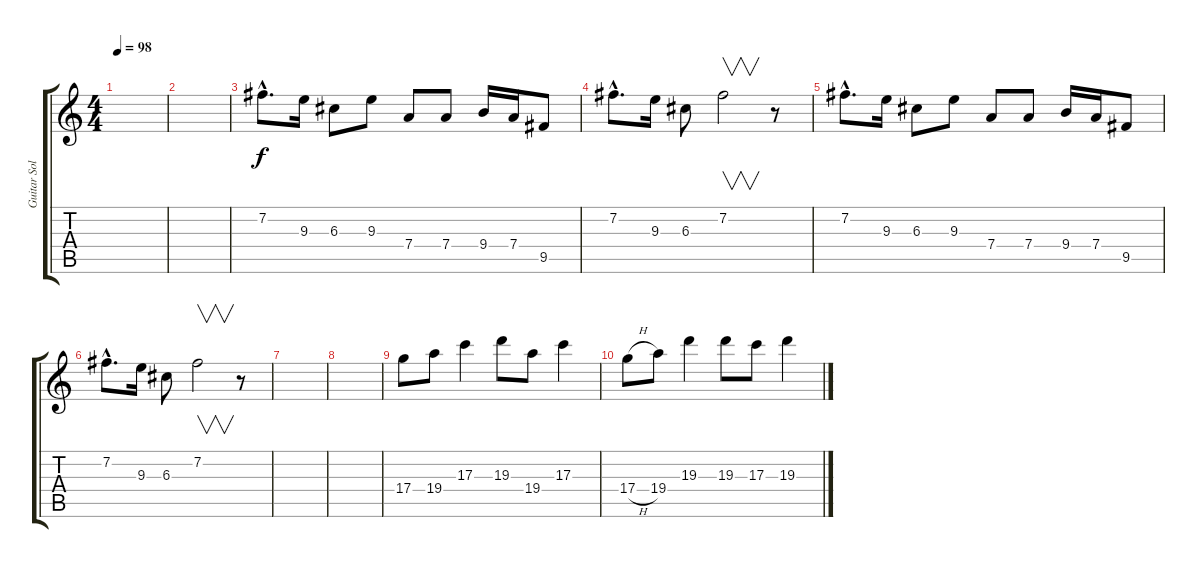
\track ("Guitar Solo backup" "Guitar Sol") {instrument distortionguitar}
\staff {score tabs}
\tuning (E4 B3 G3 D3 A2 E2) {hide}
\ts (4 4)
\tempo 98
\clef g2
\ks c
|
|
7.2{hac}.8{d} 9.3.16 6.3.8 9.3.8 7.4.8 7.4.8 9.4.16 7.4.16 9.5.8 |
7.2{hac}.8{d} 9.3.16 6.3.8 7.2.2{v} r.8 |
7.2{hac}.8{d} 9.3.16 6.3.8 9.3.8 7.4.8 7.4.8 9.4.16 7.4.16 9.5.8 |
7.2{hac}.8{d} 9.3.16 6.3.8 7.2.2{v} r.8 |
|
|
17.4.8 19.4.8 17.3.4 19.3.8 19.4.8 17.3.4 |
17.4{h}.8 19.4.8 19.3.4 19.3.8 17.3.8 19.3.4
